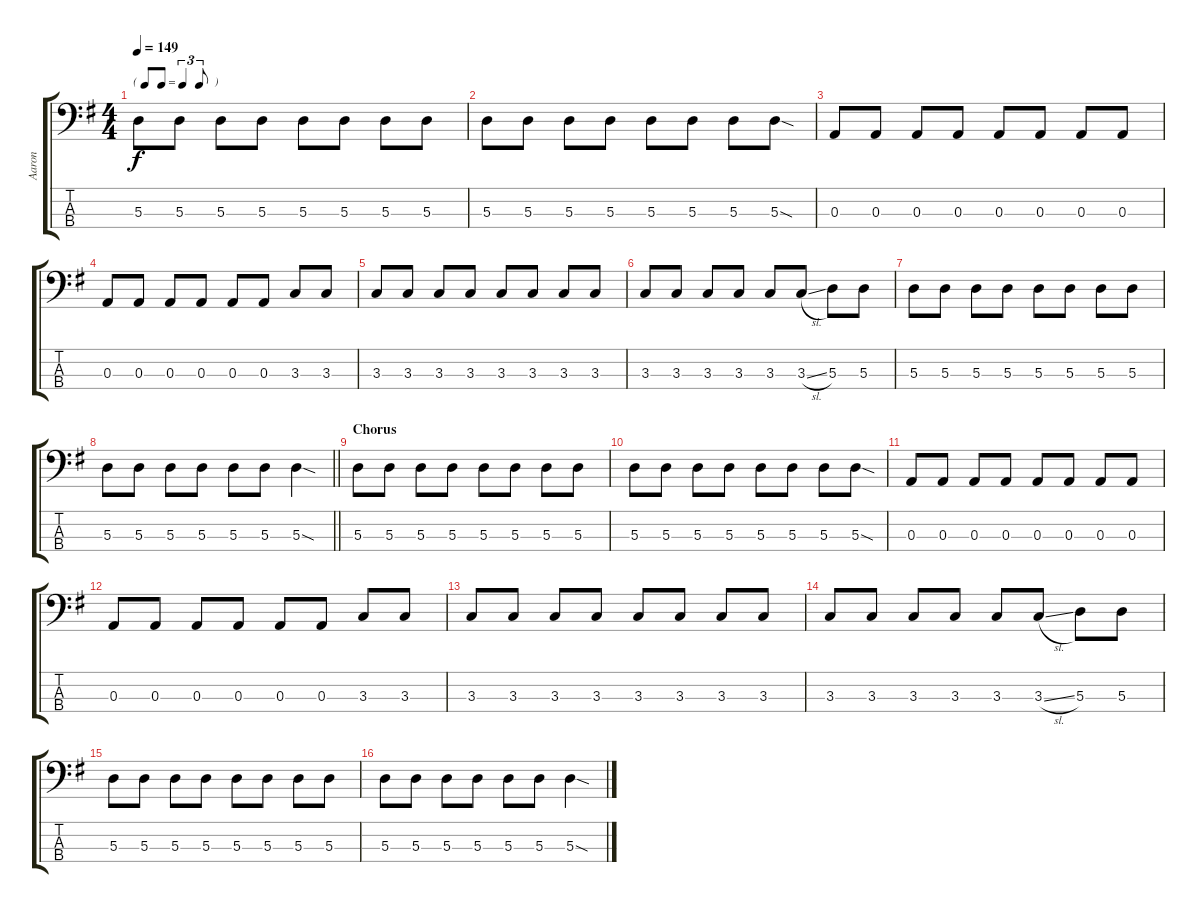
\track ("Aaron" "Aaron") {instrument electricbasspick}
\staff {score tabs}
\tuning (G2 D2 A1 D1) {hide}
\ts (4 4)
\tf triplet8th
\tempo 149
\clef f4
\ks g
5.3.8{dy f} 5.3.8 5.3.8 5.3.8 5.3.8 5.3.8 5.3.8 5.3.8 |
5.3.8 5.3.8 5.3.8 5.3.8 5.3.8 5.3.8 5.3.8 5.3{sod}.8 |
0.3.8 0.3.8 0.3.8 0.3.8 0.3.8 0.3.8 0.3.8 0.3.8 |
0.3.8 0.3.8 0.3.8 0.3.8 0.3.8 0.3.8 3.3.8 3.3.8 |
3.3.8 3.3.8 3.3.8 3.3.8 3.3.8 3.3.8 3.3.8 3.3.8 |
3.3.8 3.3.8 3.3.8 3.3.8 3.3.8 3.3{sl}.8 5.3.8 5.3.8 |
5.3.8 5.3.8 5.3.8 5.3.8 5.3.8 5.3.8 5.3.8 5.3.8 |
\barLineRight lightlight
5.3.8 5.3.8 5.3.8 5.3.8 5.3.8 5.3.8 5.3{sod}.4 |
\section ("" "Chorus")
5.3.8 5.3.8 5.3.8 5.3.8 5.3.8 5.3.8 5.3.8 5.3.8 |
5.3.8 5.3.8 5.3.8 5.3.8 5.3.8 5.3.8 5.3.8 5.3{sod}.8 |
0.3.8 0.3.8 0.3.8 0.3.8 0.3.8 0.3.8 0.3.8 0.3.8 |
0.3.8 0.3.8 0.3.8 0.3.8 0.3.8 0.3.8 3.3.8 3.3.8 |
3.3.8 3.3.8 3.3.8 3.3.8 3.3.8 3.3.8 3.3.8 3.3.8 |
3.3.8 3.3.8 3.3.8 3.3.8 3.3.8 3.3{sl}.8 5.3.8 5.3.8 |
5.3.8 5.3.8 5.3.8 5.3.8 5.3.8 5.3.8 5.3.8 5.3.8 |
5.3.8 5.3.8 5.3.8 5.3.8 5.3.8 5.3.8 5.3{sod}.4
